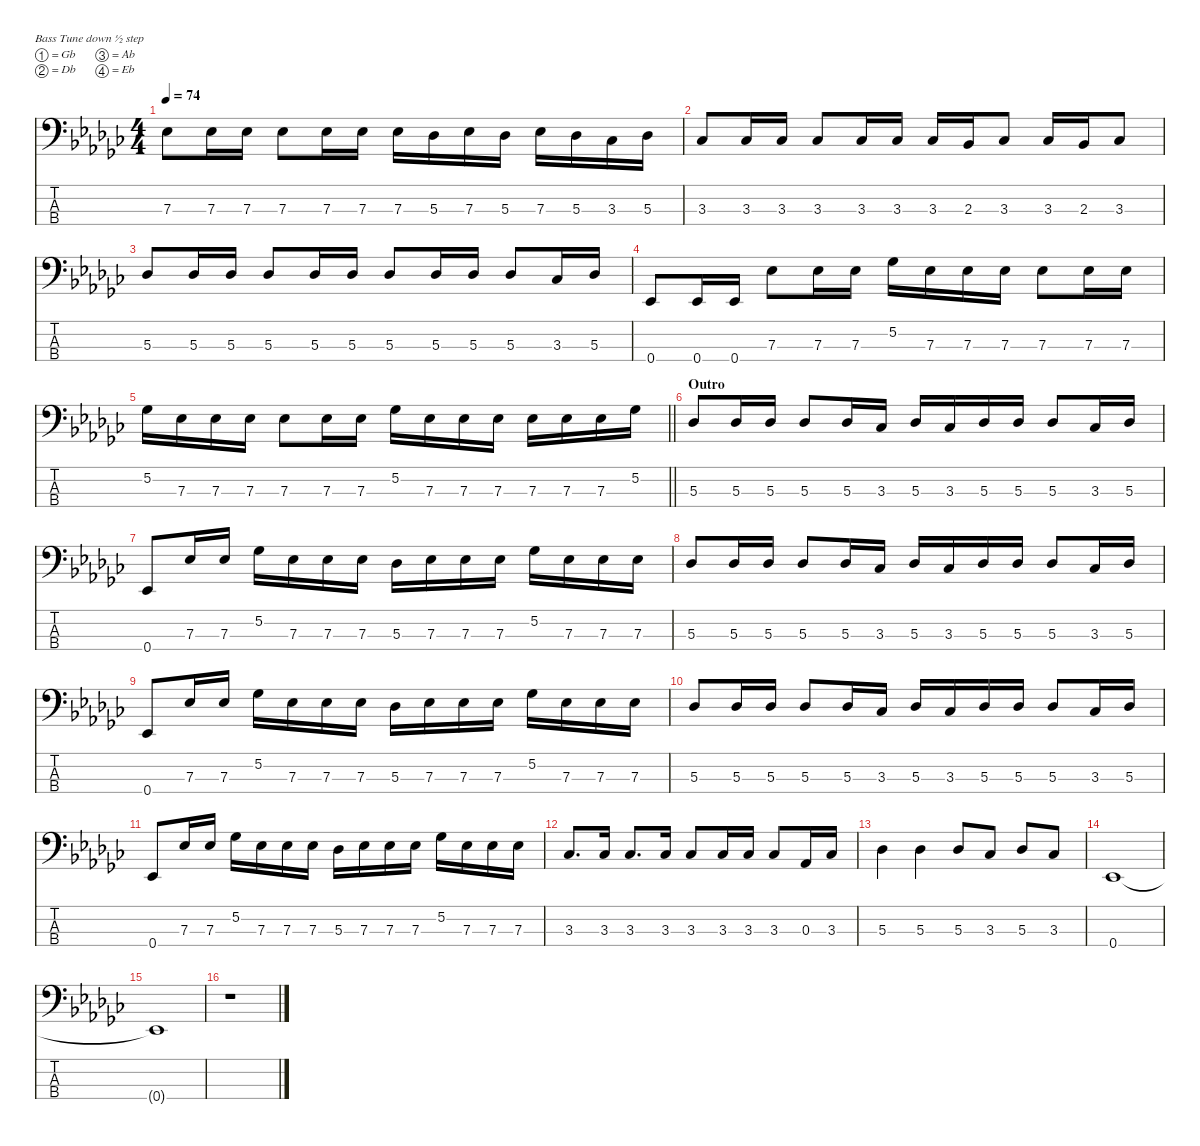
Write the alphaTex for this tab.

\defaultSystemsLayout 4
\hideDynamics
\bracketExtendMode nobrackets
\singleTrackTrackNamePolicy hidden
\multiTrackTrackNamePolicy hidden
\firstSystemTrackNameMode fullname
\firstSystemTrackNameOrientation horizontal
\otherSystemsTrackNameOrientation horizontal
\track ("Bass, Newstead" "el.bs.") {defaultSystemsLayout 4 instrument electricbassfinger}
\staff {score tabs}
\tuning (Gb2 Db2 Ab1 Eb1)
\ts (4 4)
\tempo 74
\clef f4
\ks ebminor
7.3{acc b}.8{dy f beam Down} 7.3{acc b}.16{beam Down} 7.3{acc b}.16{beam Down} 7.3{acc b}.8{beam Down} 7.3{acc b}.16{beam Down} 7.3{acc b}.16{beam Down} 7.3{acc b}.16{beam Down} 5.3{acc b}.16{beam Down} 7.3{acc b}.16{beam Down} 5.3{acc b}.16{beam Down} 7.3{acc b}.16{beam Down} 5.3{acc b}.16{beam Down} 3.3{acc b}.16{beam Down} 5.3{acc b}.16{beam Down} |
3.3{acc b}.8{beam Up} 3.3{acc b}.16{beam Up} 3.3{acc b}.16{beam Up} 3.3{acc b}.8{beam Up} 3.3{acc b}.16{beam Up} 3.3{acc b}.16{beam Up} 3.3{acc b}.16{beam Up} 2.3{acc b}.16{beam Up} 3.3{acc b}.8{beam Up} 3.3{acc b}.16{beam Up} 2.3{acc b}.16{beam Up} 3.3{acc b}.8{beam Up} |
5.3{acc b}.8{beam Up} 5.3{acc b}.16{beam Up} 5.3{acc b}.16{beam Up} 5.3{acc b}.8{beam Up} 5.3{acc b}.16{beam Up} 5.3{acc b}.16{beam Up} 5.3{acc b}.8{beam Up} 5.3{acc b}.16{beam Up} 5.3{acc b}.16{beam Up} 5.3{acc b}.8{beam Up} 3.3{acc b}.16{beam Up} 5.3{acc b}.16{beam Up} |
0.4{acc b}.8{beam Up} 0.4{acc b}.16{beam Up} 0.4{acc b}.16{beam Up} 7.3{acc b}.8{beam Down} 7.3{acc b}.16{beam Down} 7.3{acc b}.16{beam Down} 5.2{acc b}.16{beam Down} 7.3{acc b}.16{beam Down} 7.3{acc b}.16{beam Down} 7.3{acc b}.16{beam Down} 7.3{acc b}.8{beam Down} 7.3{acc b}.16{beam Down} 7.3{acc b}.16{beam Down} |
\barLineRight lightlight
5.2{acc b}.16{beam Down} 7.3{acc b}.16{beam Down} 7.3{acc b}.16{beam Down} 7.3{acc b}.16{beam Down} 7.3{acc b}.8{beam Down} 7.3{acc b}.16{beam Down} 7.3{acc b}.16{beam Down} 5.2{acc b}.16{beam Down} 7.3{acc b}.16{beam Down} 7.3{acc b}.16{beam Down} 7.3{acc b}.16{beam Down} 7.3{acc b}.16{beam Down} 7.3{acc b}.16{beam Down} 7.3{acc b}.16{beam Down} 5.2{acc b}.16{beam Down} |
\section ("" "Outro")
5.3{acc b}.8{beam Up} 5.3{acc b}.16{beam Up} 5.3{acc b}.16{beam Up} 5.3{acc b}.8{beam Up} 5.3{acc b}.16{beam Up} 3.3{acc b}.16{beam Up} 5.3{acc b}.16{beam Up} 3.3{acc b}.16{beam Up} 5.3{acc b}.16{beam Up} 5.3{acc b}.16{beam Up} 5.3{acc b}.8{beam Up} 3.3{acc b}.16{beam Up} 5.3{acc b}.16{beam Up} |
0.4{acc b}.8{beam Up} 7.3{acc b}.16{beam Up} 7.3{acc b}.16{beam Up} 5.2{acc b}.16{beam Down} 7.3{acc b}.16{beam Down} 7.3{acc b}.16{beam Down} 7.3{acc b}.16{beam Down} 5.3{acc b}.16{beam Down} 7.3{acc b}.16{beam Down} 7.3{acc b}.16{beam Down} 7.3{acc b}.16{beam Down} 5.2{acc b}.16{beam Down} 7.3{acc b}.16{beam Down} 7.3{acc b}.16{beam Down} 7.3{acc b}.16{beam Down} |
5.3{acc b}.8{beam Up} 5.3{acc b}.16{beam Up} 5.3{acc b}.16{beam Up} 5.3{acc b}.8{beam Up} 5.3{acc b}.16{beam Up} 3.3{acc b}.16{beam Up} 5.3{acc b}.16{beam Up} 3.3{acc b}.16{beam Up} 5.3{acc b}.16{beam Up} 5.3{acc b}.16{beam Up} 5.3{acc b}.8{beam Up} 3.3{acc b}.16{beam Up} 5.3{acc b}.16{beam Up} |
0.4{acc b}.8{beam Up} 7.3{acc b}.16{beam Up} 7.3{acc b}.16{beam Up} 5.2{acc b}.16{beam Down} 7.3{acc b}.16{beam Down} 7.3{acc b}.16{beam Down} 7.3{acc b}.16{beam Down} 5.3{acc b}.16{beam Down} 7.3{acc b}.16{beam Down} 7.3{acc b}.16{beam Down} 7.3{acc b}.16{beam Down} 5.2{acc b}.16{beam Down} 7.3{acc b}.16{beam Down} 7.3{acc b}.16{beam Down} 7.3{acc b}.16{beam Down} |
5.3{acc b}.8{beam Up} 5.3{acc b}.16{beam Up} 5.3{acc b}.16{beam Up} 5.3{acc b}.8{beam Up} 5.3{acc b}.16{beam Up} 3.3{acc b}.16{beam Up} 5.3{acc b}.16{beam Up} 3.3{acc b}.16{beam Up} 5.3{acc b}.16{beam Up} 5.3{acc b}.16{beam Up} 5.3{acc b}.8{beam Up} 3.3{acc b}.16{beam Up} 5.3{acc b}.16{beam Up} |
0.4{acc b}.8{beam Up} 7.3{acc b}.16{beam Up} 7.3{acc b}.16{beam Up} 5.2{acc b}.16{beam Down} 7.3{acc b}.16{beam Down} 7.3{acc b}.16{beam Down} 7.3{acc b}.16{beam Down} 5.3{acc b}.16{beam Down} 7.3{acc b}.16{beam Down} 7.3{acc b}.16{beam Down} 7.3{acc b}.16{beam Down} 5.2{acc b}.16{beam Down} 7.3{acc b}.16{beam Down} 7.3{acc b}.16{beam Down} 7.3{acc b}.16{beam Down} |
3.3{acc b}.8{d beam Up} 3.3{acc b}.16{beam Up} 3.3{acc b}.8{d beam Up} 3.3{acc b}.16{beam Up} 3.3{acc b}.8{beam Up} 3.3{acc b}.16{beam Up} 3.3{acc b}.16{beam Up} 3.3{acc b}.8{beam Up} 0.3{acc b}.16{beam Up} 3.3{acc b}.16{beam Up} |
5.3{acc b}.4{beam Down} 5.3{acc b}.4{beam Down} 5.3{acc b}.8{beam Up} 3.3{acc b}.8{beam Up} 5.3{acc b}.8{beam Up} 3.3{acc b}.8{beam Up} |
0.4{acc b}.1{beam Up} |
0.4{t acc b}.1{beam Up} |
r.1{beam Down}
